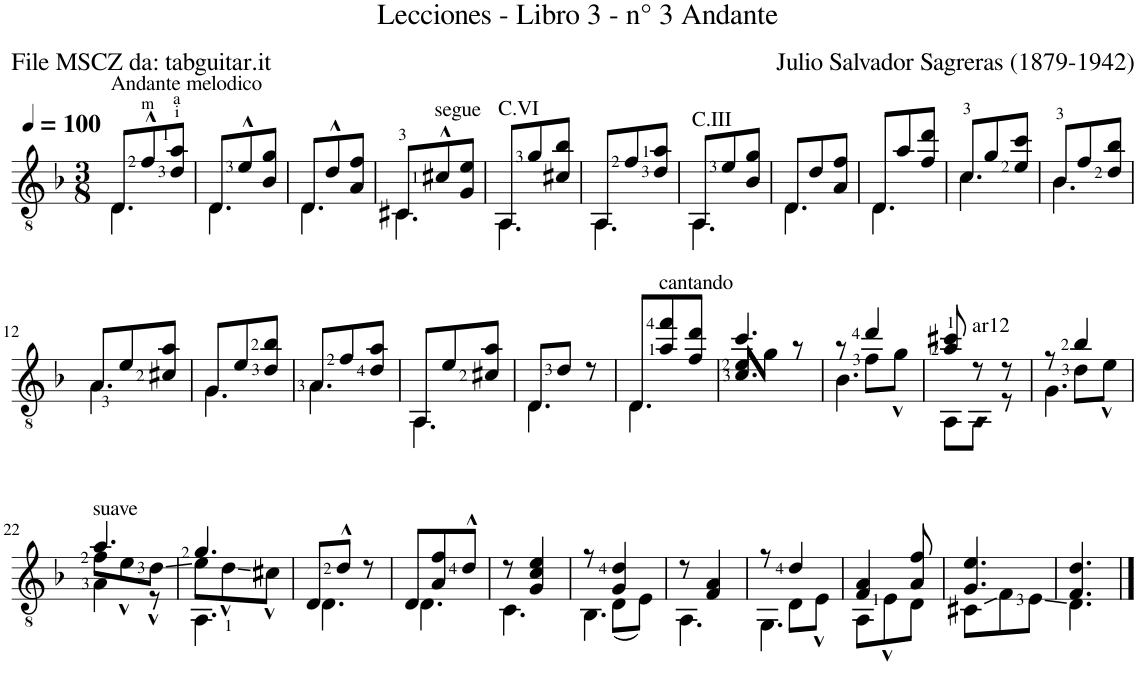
**kern
*part1
*staff1
*I"Guitar
*I'Guit.
*clefGv2
*k[b-]
*M3/8
*MM100
=1
*^
!LO:TX:a:t=Andante melodico	!
8D/L	4.D\
8f^^/	.
8d/ 8a/J	.
=2	=2
8D/L	4.D\
8e^^/	.
8B-/ 8g/J	.
=3	=3
8D/L	4.D\
8d^^/	.
8A/ 8f/J	.
=4	=4
8C#X/L	4.C#\
!LO:TX:a:t=segue	!
8c#X^^/	.
8G/ 8e/J	.
=5	=5
!LO:TX:a:t=C.VI	!
8AA/L	4.AA\
8g/	.
8c#X/ 8b-/J	.
=6	=6
8AA/L	4.AA\
8f/	.
8d/ 8a/J	.
=7	=7
!LO:TX:a:t=C.III	!
8AA/L	4.AA\
8e/	.
8B-/ 8g/J	.
=8	=8
8D/L	4.D\
8d/	.
8A/ 8f/J	.
=9	=9
8D/L	4.D\
8a/	.
8f/ 8dd/J	.
=10	=10
8c/L	4.c\
8g/	.
8e/ 8cc/J	.
=11	=11
8B-/L	4.B-\
8f/	.
8d/ 8b-/J	.
!!LO:LB:g=z	!!
=12	=12
8A/L	4.A\
8e/	.
8c#X/ 8a/J	.
=13	=13
8G/L	4.G\
8e/	.
8d/ 8b-/J	.
=14	=14
8A/L	4.A\
8f/	.
8d/ 8a/J	.
=15	=15
8AA/L	4.AA\
8e/	.
8c#X/ 8a/J	.
=16	=16
8D/L	4.D\
8d/J	.
8r	.
=17	=17
8D/L	4.D\
!LO:TX:a:t=cantando	!
8a/ 8ff/	.
8f/ 8dd/J	.
=18	=18
*	*^
4.cc/	8e/L	4.c/
.	8g\J	.
.	8r	.
=19	=19	=19
8r	8ryy	4.B-\
4dd/	8f\L	.
.	8g^^\J	.
*	*v	*v
=20	=20
8a/ 8cc#X/	8AA\L
!LO:TX:a:t=ar12	!
!	!LO:N:head=diamond
8r	8AA\J
8r	8r
=21	=21
*	*^
8r	8ryy	4.G\
4b-/	8d\L	.
.	8e^^\J	.
!!LO:LB:g=z	!!	!!
=22	=22	=22
!LO:TX:a:t=suave	!	!
4.a/	8f\L	4A\
.	8e^^\	.
.	8d^^\J	8r
=23	=23	=23
4.g/	8e\L	4.AA\
.	8d^^\	.
.	8c#X^^\J	.
*	*v	*v
=24	=24
8D/L	4.D\
8d^^/J	.
8r	.
=25	=25
8D/L	4.D\
8A/ 8f/	.
8d^^/J	.
=26	=26
8r	4.C\
4G/ 4c/ 4e/	.
=27	=27
*	*^
8r	8ryy	4.BB-\
4G/ 4d/	(8D\L	.
.	8E\J)	.
*	*v	*v
=28	=28
8r	4.AA\
4F/ 4A/	.
=29	=29
*	*^
8r	8ryy	4.GG\
4d/	8D\L	.
.	8E^^\J	.
*	*v	*v
=30	=30
4F/ 4A/	8AA\L
.	8E^^\
8A/ 8f/	8D\J
=31	=31
4.G/ 4.e/	8C#X\L
.	8F\
.	8E\J
=32	=32
4.F/ 4.d/	4.D\
*v	*v
==
*-
